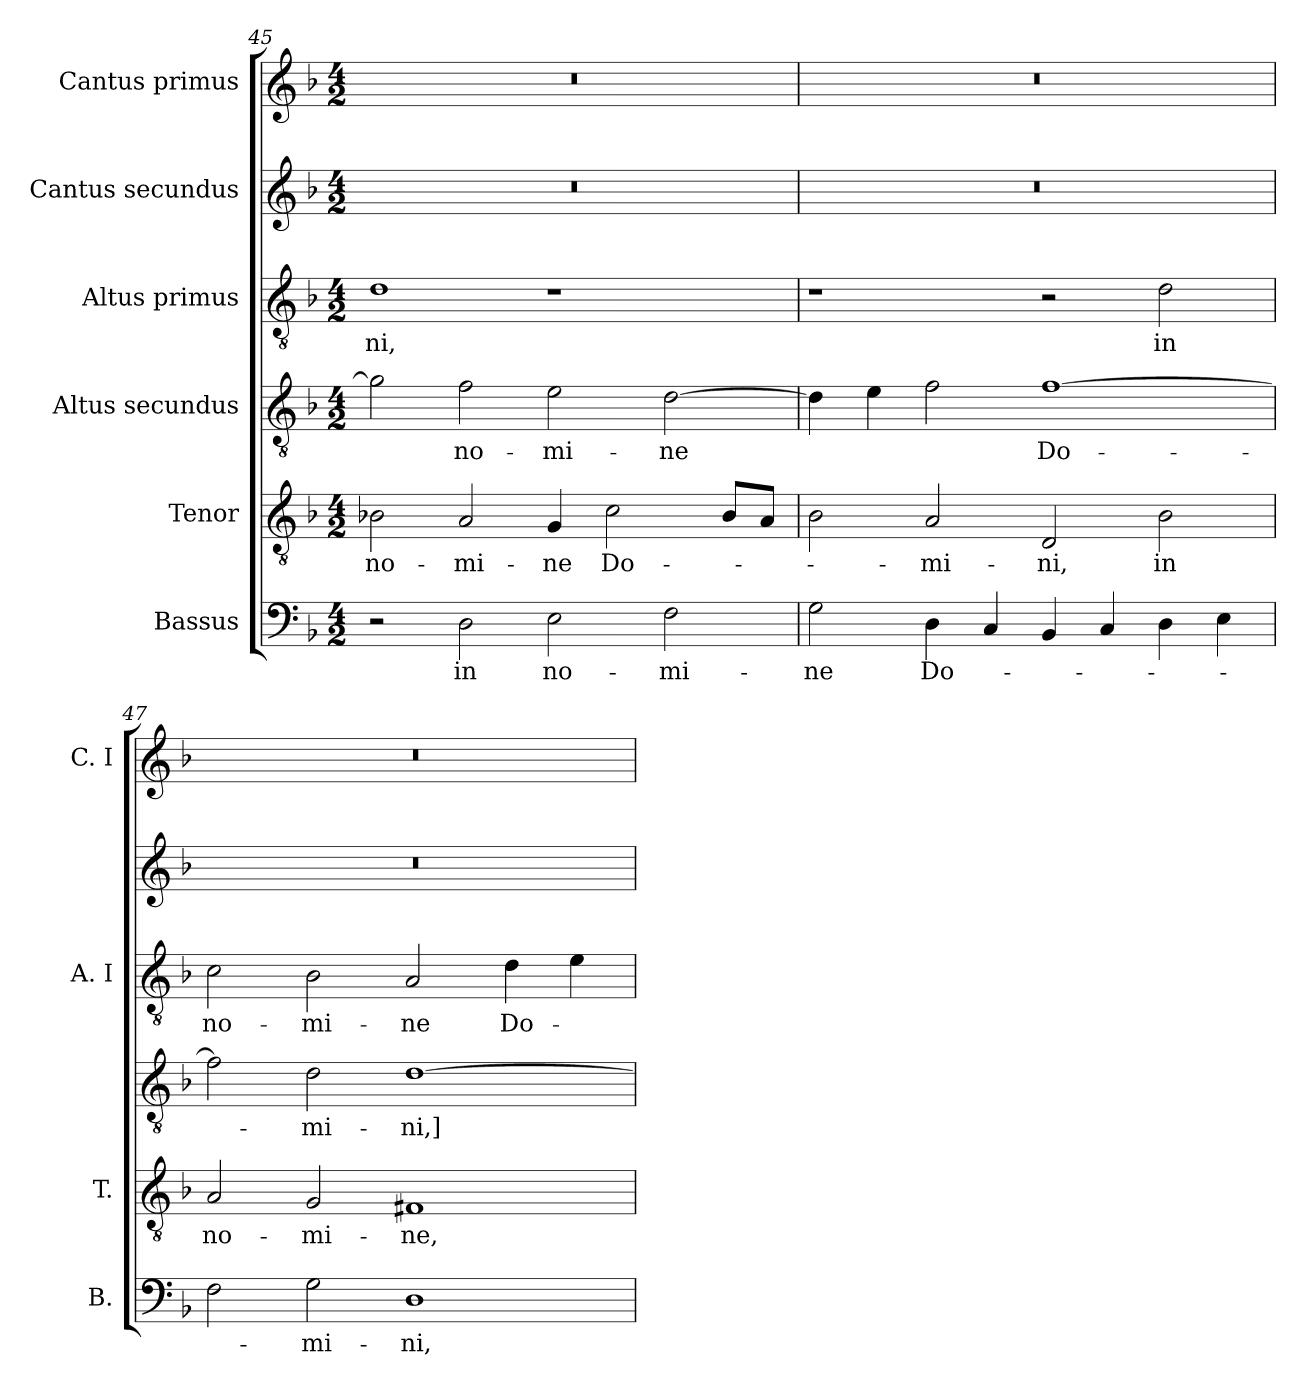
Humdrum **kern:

**kern	**text	**kern	**text	**kern	**text	**kern	**text	**kern	**kern
*part6	*part6	*part5	*part5	*part4	*part4	*part3	*part3	*part2	*part1
*staff6	*staff6	*staff5	*staff5	*staff4	*staff4	*staff3	*staff3	*staff2	*staff1
*I"Bassus	*	*I"Tenor	*	*I"Altus secundus	*	*I"Altus primus	*	*I"Cantus secundus	*I"Cantus primus
*I'B.	*	*I'T.	*	*	*	*I'A. I	*	*	*I'C. I
*clefF4	*	*clefGv2	*	*clefGv2	*	*clefGv2	*	*clefG2	*clefG2
*	*	*ITrd7c12	*	*ITrd7c12	*	*ITrd7c12	*	*	*
*k[b-]	*	*k[b-]	*	*k[b-]	*	*k[b-]	*	*k[b-]	*k[b-]
*d:	*	*d:	*	*d:	*	*d:	*	*d:	*d:
*M4/2	*	*M4/2	*	*M4/2	*	*M4/2	*	*M4/2	*M4/2
=45	=45	=45	=45	=45	=45	=45	=45	=45	=45
!	!	!	!LO:LY:b:color=#000000	!	!	!	!	!	!
!	!	!	!	!	!	!	!LO:LY:b:color=#000000	!LO:N:vis=1	!LO:N:vis=1
2r	.	2BB-Xi\	no-	2Gi\]	.	1Di	-ni,	0r	0r
!	!LO:LY:b:color=#000000	!	!	!	!	!	!	!	!
!	!	!	!LO:LY:b:color=#000000	!	!	!	!	!	!
!	!	!	!	!	!LO:LY:b:color=#000000	!	!	!	!
2Di\	in	2AAi/	-mi-	2Fi\	no-	.	.	.	.
!	!LO:LY:b:color=#000000	!	!	!	!	!	!	!	!
!	!	!	!LO:LY:b:color=#000000	!	!	!	!	!	!
!	!	!	!	!	!LO:LY:b:color=#000000	!	!	!	!
2Ei\	no-	4GGi/	-ne	2Ei\	-mi-	1r	.	.	.
!	!	!	!LO:LY:b:color=#000000	!	!	!	!	!	!
.	.	2Ci\	Do-	.	.	.	.	.	.
!	!LO:LY:b:color=#000000	!	!	!	!	!	!	!	!
!	!	!	!	!	!LO:LY:b:color=#000000	!	!	!	!
2Fi\	-mi-	.	.	[2Di\	-ne	.	.	.	.
.	.	8BB-i/L	.	.	.	.	.	.	.
.	.	8AAi/J	.	.	.	.	.	.	.
=46	=46	=46	=46	=46	=46	=46	=46	=46	=46
!	!LO:LY:b:color=#000000	!	!	!	!	!	!	!LO:N:vis=1	!LO:N:vis=1
2Gi\	-ne	2BB-i\	.	4Di\]	.	1r	.	0r	0r
.	.	.	.	4Ei\	.	.	.	.	.
!	!LO:LY:b:color=#000000	!	!	!	!	!	!	!	!
!	!	!	!LO:LY:b:color=#000000	!	!	!	!	!	!
4Di\	Do-	2AAi/	-mi-	2Fi\	.	.	.	.	.
4Ci/	.	.	.	.	.	.	.	.	.
!	!	!	!LO:LY:b:color=#000000	!	!	!	!	!	!
!	!	!	!	!	!LO:LY:b:color=#000000	!	!	!	!
4BB-i/	.	2DDi/	-ni,	[1Fi	Do-	2r	.	.	.
4Ci/	.	.	.	.	.	.	.	.	.
!	!	!	!LO:LY:b:color=#000000	!	!	!	!	!	!
!	!	!	!	!	!	!	!LO:LY:b:color=#000000	!	!
4Di\	.	2BB-i\	in	.	.	2Di\	in	.	.
4Ei\	.	.	.	.	.	.	.	.	.
=47	=47	=47	=47	=47	=47	=47	=47	=47	=47
!	!	!	!LO:LY:b:color=#000000	!	!	!	!	!	!
!	!	!	!	!	!	!	!LO:LY:b:color=#000000	!LO:N:vis=1	!LO:N:vis=1
2Fi\	.	2AAi/	no-	2Fi\]	.	2Ci\	no-	0r	0r
!	!LO:LY:b:color=#000000	!	!	!	!	!	!	!	!
!	!	!	!LO:LY:b:color=#000000	!	!	!	!	!	!
!	!	!	!	!	!LO:LY:b:color=#000000	!	!	!	!
!	!	!	!	!	!	!	!LO:LY:b:color=#000000	!	!
2Gi\	-mi-	2GGi/	-mi-	2Di\	-mi-	2BB-i\	-mi-	.	.
!	!LO:LY:b:color=#000000	!	!	!	!	!	!	!	!
!	!	!	!LO:LY:b:color=#000000	!	!	!	!	!	!
!	!	!	!	!	!LO:LY:b:color=#000000	!	!	!	!
!	!	!	!	!	!	!	!LO:LY:b:color=#000000	!	!
1Di	-ni,	1FF#Xi	-ne,	[1Di	-ni,]	2AAi/	-ne	.	.
!	!	!	!	!	!	!	!LO:LY:b:color=#000000	!	!
.	.	.	.	.	.	4Di\	Do-	.	.
.	.	.	.	.	.	4Ei\	.	.	.
=	=	=	=	=	=	=	=	=	=
*-	*-	*-	*-	*-	*-	*-	*-	*-	*-
